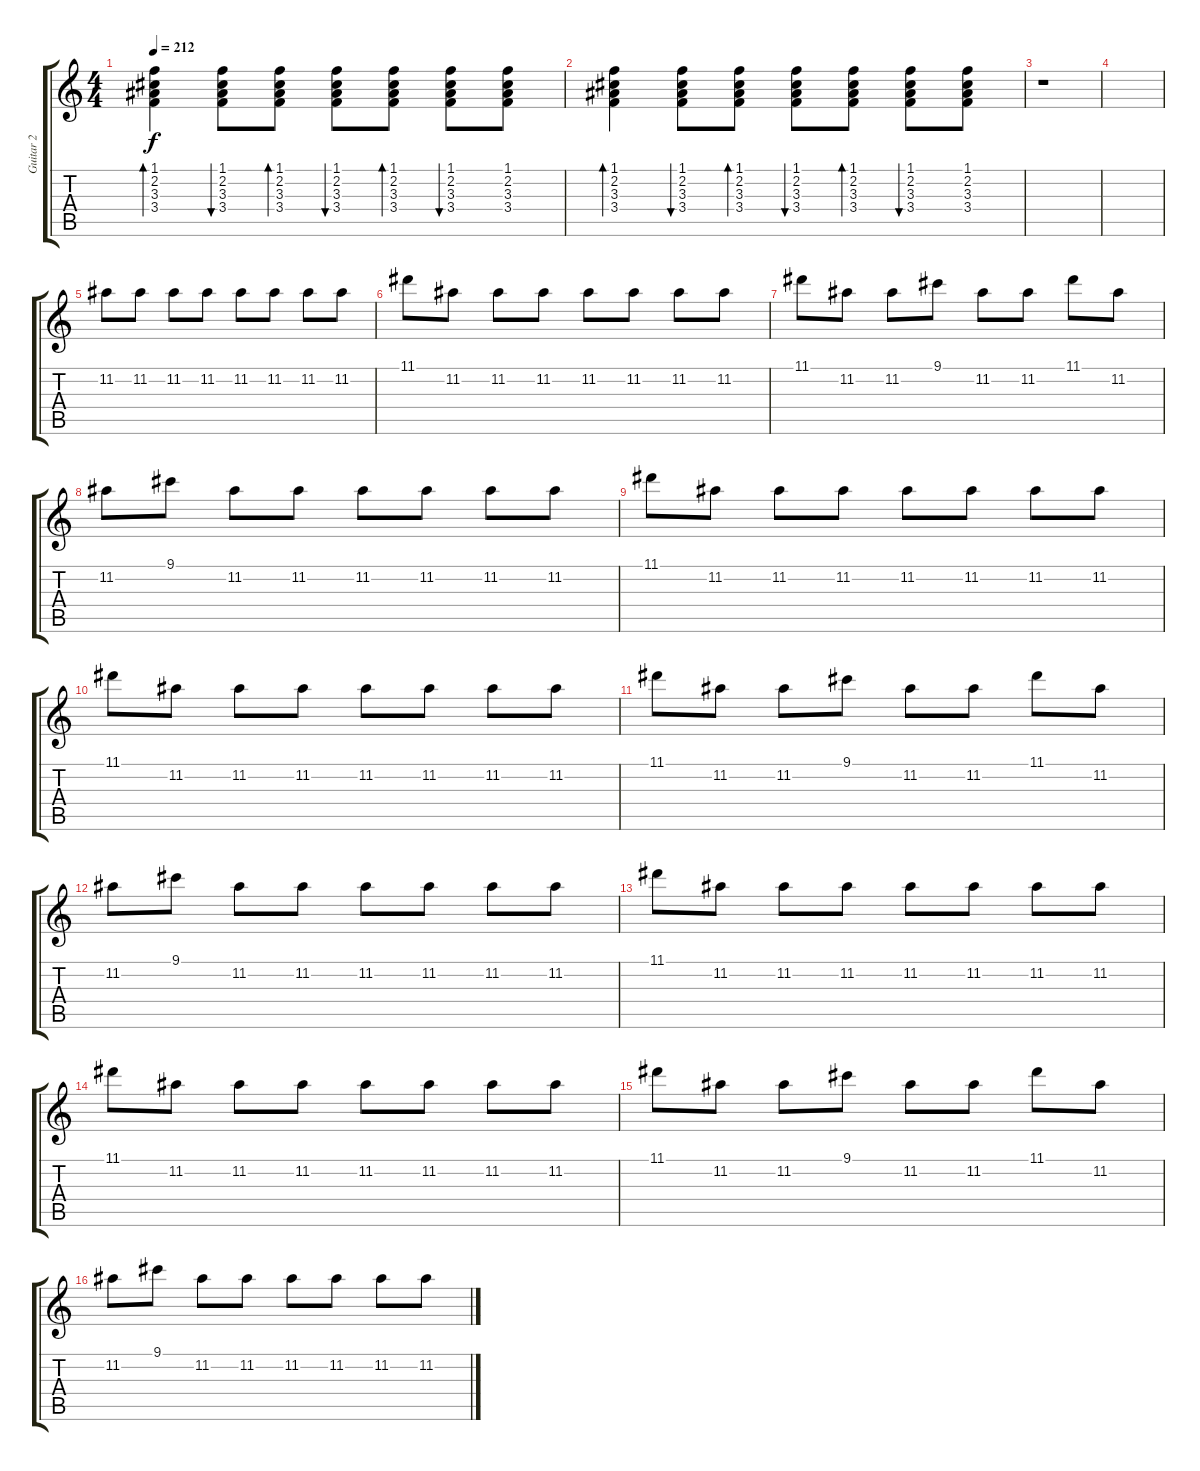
\track ("Guitar 2" "Guitar 2") {instrument distortionguitar}
\staff {score tabs}
\tuning (E4 B3 G3 D3 A2 E2) {hide}
\ts (4 4)
\tempo 212
\clef g2
\ks c
(1.1 2.2 3.3 3.4).4{bd 120 dy f instrument electricguitarclean} (1.1 2.2 3.3 3.4).8{bu 120} (1.1 2.2 3.3 3.4).8{bd 120} (1.1 2.2 3.3 3.4).8{bu 120} (1.1 2.2 3.3 3.4).8{bd 120} (1.1 2.2 3.3 3.4).8{bu 120} (1.1 2.2 3.3 3.4).8 |
(1.1 2.2 3.3 3.4).4{bd 120 instrument electricguitarclean} (1.1 2.2 3.3 3.4).8{bu 120} (1.1 2.2 3.3 3.4).8{bd 120} (1.1 2.2 3.3 3.4).8{bu 120} (1.1 2.2 3.3 3.4).8{bd 120} (1.1 2.2 3.3 3.4).8{bu 120} (1.1 2.2 3.3 3.4).8 |
r.1 |
|
11.2.8 11.2.8 11.2.8 11.2.8 11.2.8 11.2.8 11.2.8 11.2.8 |
11.1.8 11.2.8 11.2.8 11.2.8 11.2.8 11.2.8 11.2.8 11.2.8 |
11.1.8 11.2.8 11.2.8 9.1.8 11.2.8 11.2.8 11.1.8 11.2.8 |
11.2.8 9.1.8 11.2.8 11.2.8 11.2.8 11.2.8 11.2.8 11.2.8 |
11.1.8 11.2.8 11.2.8 11.2.8 11.2.8 11.2.8 11.2.8 11.2.8 |
11.1.8 11.2.8 11.2.8 11.2.8 11.2.8 11.2.8 11.2.8 11.2.8 |
11.1.8 11.2.8 11.2.8 9.1.8 11.2.8 11.2.8 11.1.8 11.2.8 |
11.2.8 9.1.8 11.2.8 11.2.8 11.2.8 11.2.8 11.2.8 11.2.8 |
11.1.8 11.2.8 11.2.8 11.2.8 11.2.8 11.2.8 11.2.8 11.2.8 |
11.1.8 11.2.8 11.2.8 11.2.8 11.2.8 11.2.8 11.2.8 11.2.8 |
11.1.8 11.2.8 11.2.8 9.1.8 11.2.8 11.2.8 11.1.8 11.2.8 |
11.2.8 9.1.8 11.2.8 11.2.8 11.2.8 11.2.8 11.2.8 11.2.8
